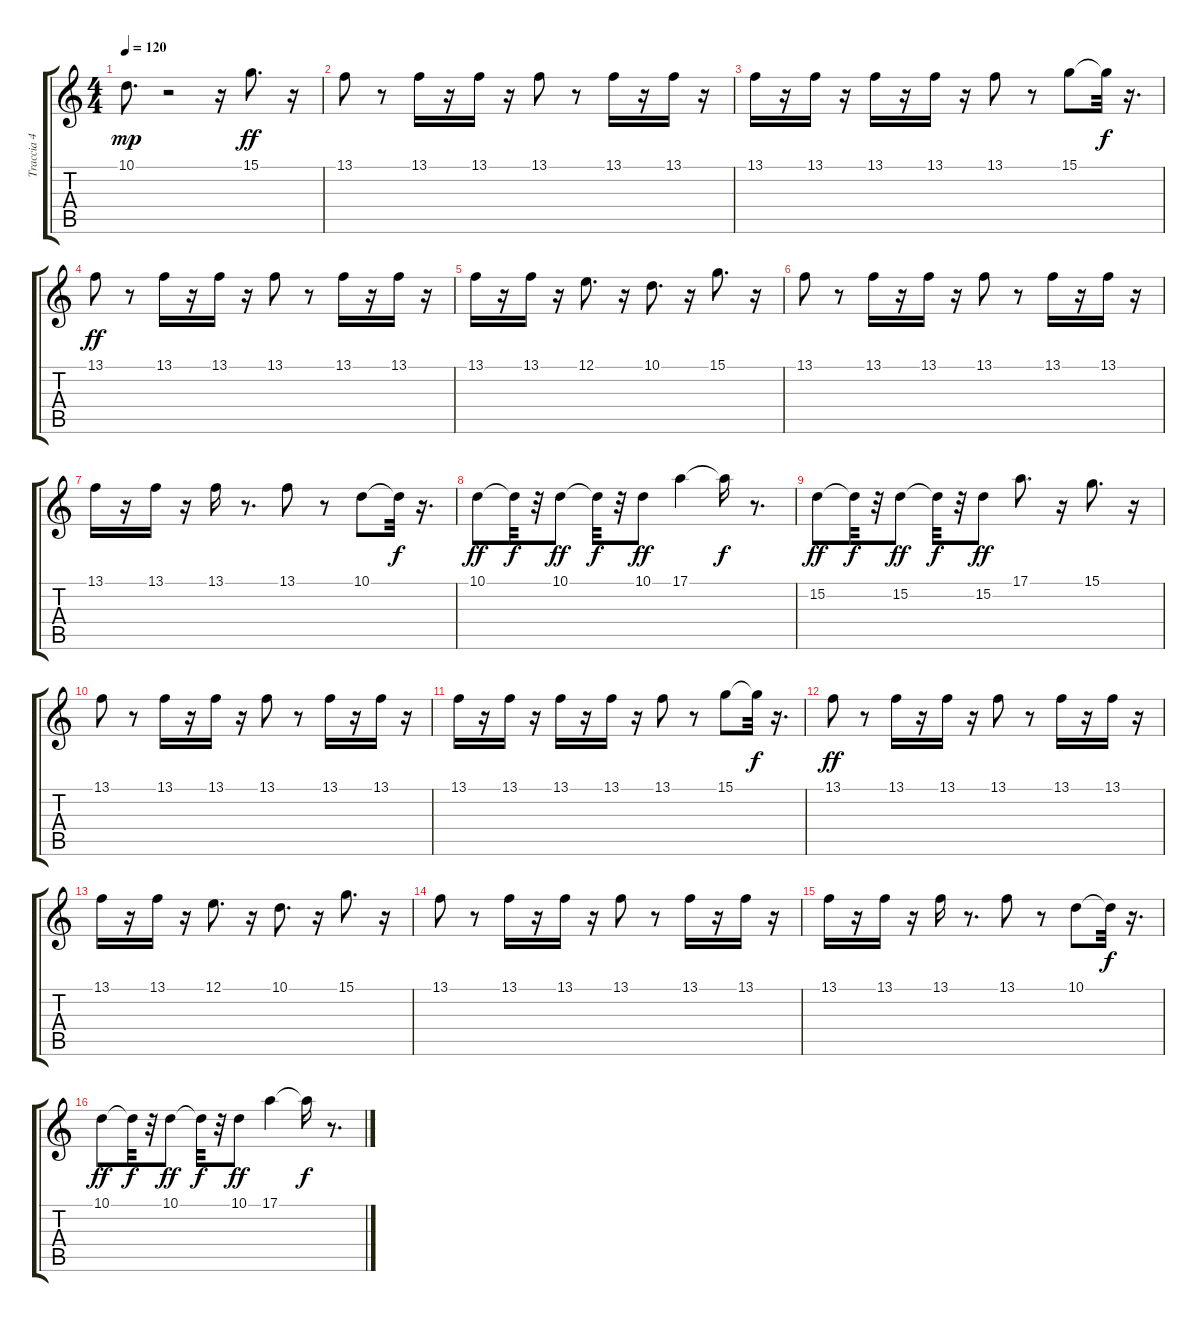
\track ("Traccia 4" "Traccia 4") {instrument lead8bassandlead}
\staff {score tabs}
\tuning (E4 B3 G3 D3 A2 E2) {hide}
\ts (4 4)
\tempo 120
\clef g2
\ks c
10.1.8{d dy mp} r.2 r.16 15.1.8{d dy ff} r.16 |
13.1.8 r.8 13.1.16 r.16 13.1.16 r.16 13.1.8 r.8 13.1.16 r.16 13.1.16 r.16 |
13.1.16 r.16 13.1.16 r.16 13.1.16 r.16 13.1.16 r.16 13.1.8 r.8 15.1.8 15.1{t}.32{dy f} r.16{d} |
13.1.8{dy ff} r.8 13.1.16 r.16 13.1.16 r.16 13.1.8 r.8 13.1.16 r.16 13.1.16 r.16 |
13.1.16 r.16 13.1.16 r.16 12.1.8{d} r.16 10.1.8{d} r.16 15.1.8{d} r.16 |
13.1.8 r.8 13.1.16 r.16 13.1.16 r.16 13.1.8 r.8 13.1.16 r.16 13.1.16 r.16 |
13.1.16 r.16 13.1.16 r.16 13.1.16 r.8{d} 13.1.8 r.8 10.1.8 10.1{t}.32{dy f} r.16{d} |
10.1.8{dy ff} 10.1{t}.32{dy f} r.32 10.1.8{dy ff} 10.1{t}.32{dy f} r.32 10.1.8{dy ff} 17.1.4 17.1{t}.16{dy f} r.8{d} |
15.2.8{dy ff} 15.2{t}.32{dy f} r.32 15.2.8{dy ff} 15.2{t}.32{dy f} r.32 15.2.8{dy ff} 17.1.8{d} r.16 15.1.8{d} r.16 |
13.1.8 r.8 13.1.16 r.16 13.1.16 r.16 13.1.8 r.8 13.1.16 r.16 13.1.16 r.16 |
13.1.16 r.16 13.1.16 r.16 13.1.16 r.16 13.1.16 r.16 13.1.8 r.8 15.1.8 15.1{t}.32{dy f} r.16{d} |
13.1.8{dy ff} r.8 13.1.16 r.16 13.1.16 r.16 13.1.8 r.8 13.1.16 r.16 13.1.16 r.16 |
13.1.16 r.16 13.1.16 r.16 12.1.8{d} r.16 10.1.8{d} r.16 15.1.8{d} r.16 |
13.1.8 r.8 13.1.16 r.16 13.1.16 r.16 13.1.8 r.8 13.1.16 r.16 13.1.16 r.16 |
13.1.16 r.16 13.1.16 r.16 13.1.16 r.8{d} 13.1.8 r.8 10.1.8 10.1{t}.32{dy f} r.16{d} |
10.1.8{dy ff} 10.1{t}.32{dy f} r.32 10.1.8{dy ff} 10.1{t}.32{dy f} r.32 10.1.8{dy ff} 17.1.4 17.1{t}.16{dy f} r.8{d}
